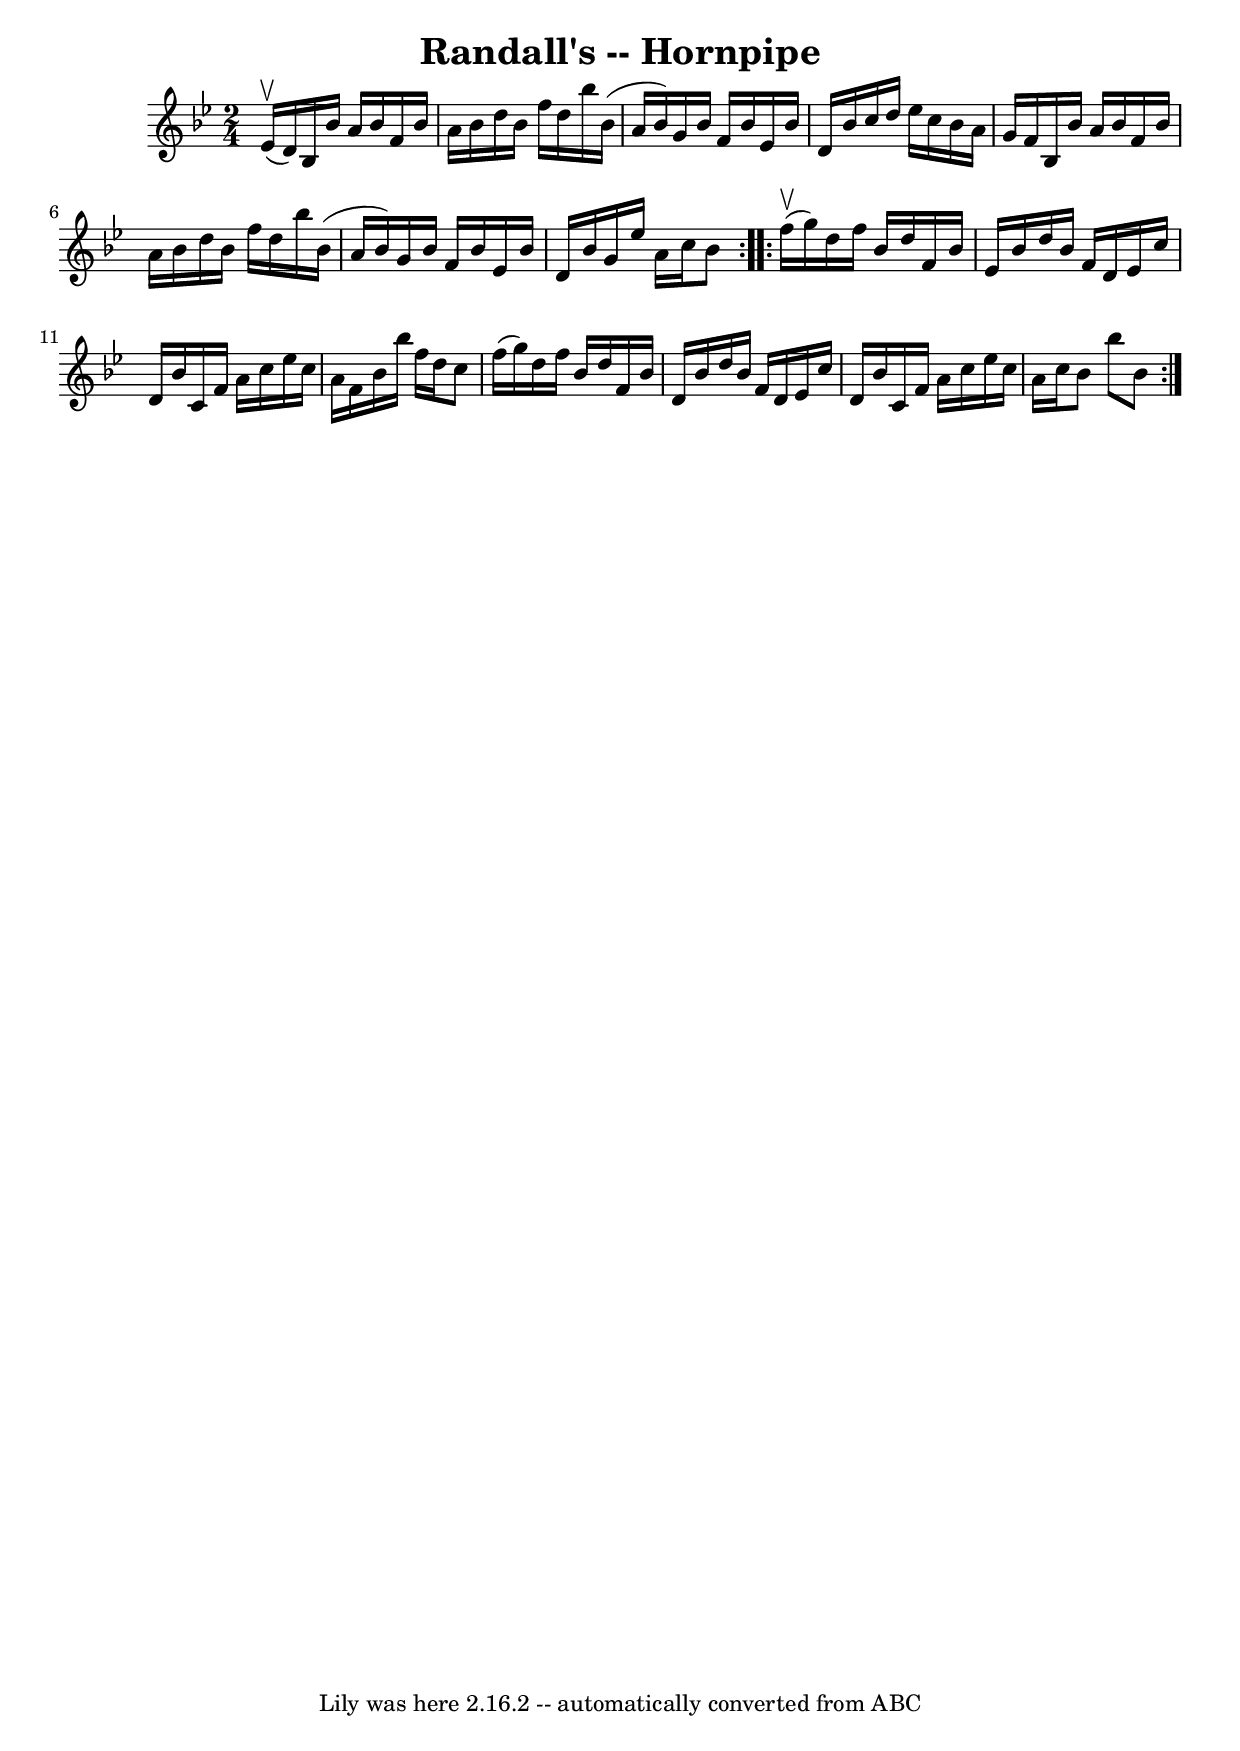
\version "2.7.40"
\include "Mammoth.ily"
\header {
	%% book = "Cole's 1000 Fiddle Tunes"
	crossRefNumber = "1"
	footnotes = ""
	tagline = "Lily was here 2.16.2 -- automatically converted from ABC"
	title = "Randall's -- Hornpipe"
}
voicedefault =  {
\set Score.defaultBarType = "empty"

\repeat volta 2 {
\time 2/4 \key bes \major ees'16 (^\upbow d'16) |
 bes16    
bes'16 a'16 bes'16 f'16 bes'16 a'16 bes'16  |
 d''16  
 bes'16 f''16 d''16 bes''16 bes'16 (a'16 bes'16) |
 
 g'16 bes'16 f'16 bes'16 ees'16 bes'16 d'16 bes'16  
|
 c''16 d''16 ees''16 c''16 bes'16 a'16 g'16 f'16 
 |
 bes16 bes'16 a'16 bes'16 f'16 bes'16 a'16    
bes'16  |
 d''16 bes'16 f''16 d''16 bes''16 bes'16 (
a'16 bes'16) |
 g'16 bes'16 f'16 bes'16 ees'16    
bes'16 d'16 bes'16  |
 g'16 ees''16 a'16 c''16 bes'8  
}     \repeat volta 2 { f''16 (^\upbow g''16) |
 d''16    
f''16 bes'16 d''16 f'16 bes'16 ees'16 bes'16  |
   
d''16 bes'16 f'16 d'16 ees'16 c''16 d'16 bes'16  |
  
 c'16 f'16 a'16 c''16 ees''16 c''16 a'16 f'16  |
   
bes'16 bes''16 f''16 d''16 c''8 f''16 (g''16) |
     
d''16 f''16 bes'16 d''16 f'16 bes'16 d'16 bes'16  |
 
 d''16 bes'16 f'16 d'16 ees'16 c''16 d'16 bes'16  
|
 c'16 f'16 a'16 c''16 ees''16 c''16 a'16 c''16  
|
 bes'8 bes''8 bes'8  }   
}

\score{
    <<

	\context Staff="default"
	{
	    \voicedefault 
	}

    >>
	\layout {
	}
	\midi {}
}
